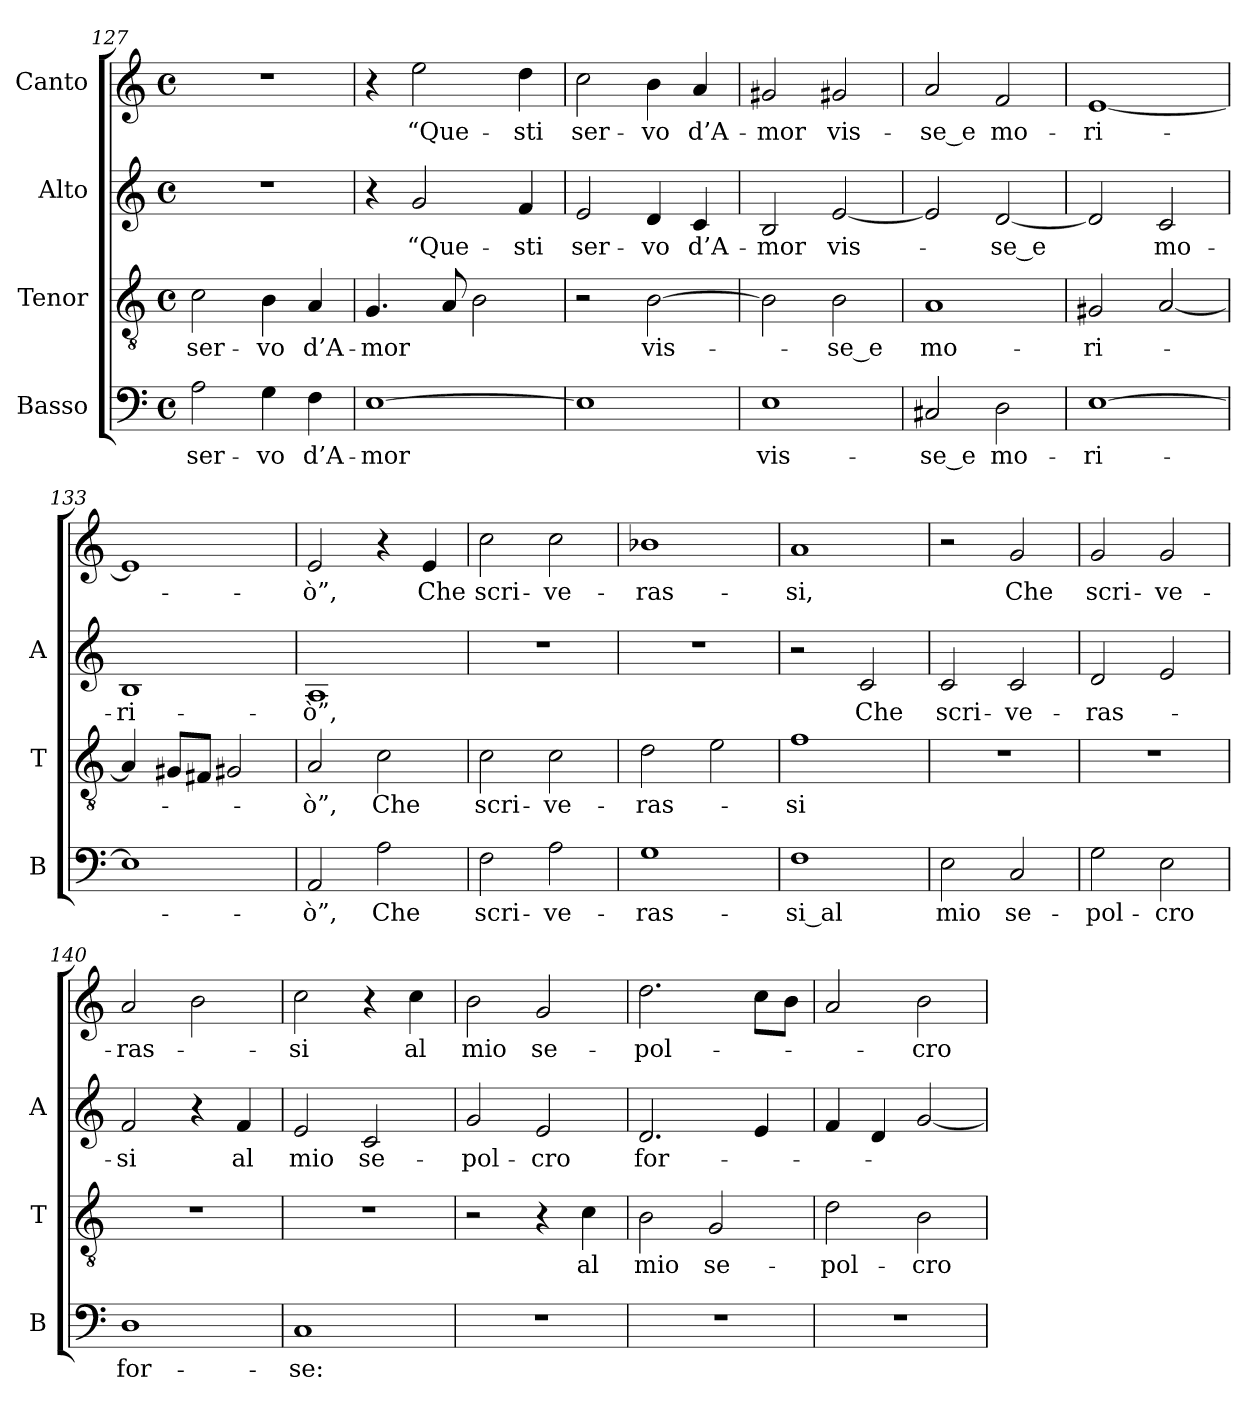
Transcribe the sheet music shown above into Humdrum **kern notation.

**kern	**text	**kern	**text	**kern	**text	**kern	**text
*part4	*part4	*part3	*part3	*part2	*part2	*part1	*part1
*staff4	*staff4	*staff3	*staff3	*staff2	*staff2	*staff1	*staff1
*I"Basso	*	*I"Tenor	*	*I"Alto	*	*I"Canto	*
*I'B	*	*I'T	*	*I'A	*	*	*
*clefF4	*	*clefGv2	*	*clefG2	*	*clefG2	*
*k[]	*	*k[]	*	*k[]	*	*k[]	*
*C:	*	*C:	*	*C:	*	*C:	*
*M4/4	*	*M4/4	*	*M4/4	*	*M4/4	*
*met(c)	*	*met(c)	*	*met(c)	*	*met(c)	*
=127	=127	=127	=127	=127	=127	=127	=127
2A	ser-	2c	ser-	1r	.	1r	.
4G	-vo	4B	-vo	.	.	.	.
4F	d’A-	4A	d’A-	.	.	.	.
=128	=128	=128	=128	=128	=128	=128	=128
[1E	-mor	4.G	-mor	4r	.	4r	.
.	.	.	.	2g	“Que-	2ee	“Que-
.	.	8A	.	.	.	.	.
.	.	2B	.	.	.	.	.
.	.	.	.	4f	-sti	4dd	-sti
=129	=129	=129	=129	=129	=129	=129	=129
1E]	.	2r	.	2e	ser-	2cc	ser-
.	.	[2B	vis-	4d	-vo	4b	-vo
.	.	.	.	4c	d’A-	4a	d’A-
=130	=130	=130	=130	=130	=130	=130	=130
1E	vis-	2B]	.	2B	-mor	2g#X	-mor
.	.	2B	-se_e	[2e	vis-	2g#X	vis-
=131	=131	=131	=131	=131	=131	=131	=131
2C#X	-se_e	1A	mo-	2e]	.	2a	-se_e
2D	mo-	.	.	[2d	-se_e	2f	mo-
=132	=132	=132	=132	=132	=132	=132	=132
[1E	ri-	2G#X	ri-	2d]	.	[1e	ri-
.	.	[2A	.	2c	mo-	.	.
=133	=133	=133	=133	=133	=133	=133	=133
1E]	.	4A]	.	1B	ri-	1e]	.
.	.	8G#XL	.	.	.	.	.
.	.	8F#XJ	.	.	.	.	.
.	.	2G#X	.	.	.	.	.
=134	=134	=134	=134	=134	=134	=134	=134
2AA	-ò”,	2A	-ò”,	1A	-ò”,	2e	-ò”,
2A	-Che	2c	-Che	.	.	4r	.
.	.	.	.	.	.	4e	-Che
=135	=135	=135	=135	=135	=135	=135	=135
2F	scri-	2c	scri-	1r	.	2cc	scri-
2A	ve-	2c	ve-	.	.	2cc	ve-
=136	=136	=136	=136	=136	=136	=136	=136
1G	ras-	2d	ras-	1r	.	1b-X	ras-
.	.	2e	.	.	.	.	.
=137	=137	=137	=137	=137	=137	=137	=137
1F	-si_al	1f	-si	2r	.	1a	-si,
.	.	.	.	2c	-Che	.	.
=138	=138	=138	=138	=138	=138	=138	=138
2E	-mio	1r	.	2c	scri-	2r	.
2C	se-	.	.	2c	ve-	2g	-Che
=139	=139	=139	=139	=139	=139	=139	=139
2G	pol-	1r	.	2d	ras-	2g	scri-
2E	-cro	.	.	2e	.	2g	ve-
=140	=140	=140	=140	=140	=140	=140	=140
1D	for-	1r	.	2f	-si	2a	ras-
.	.	.	.	4r	.	2b	.
.	.	.	.	4f	-al	.	.
=141	=141	=141	=141	=141	=141	=141	=141
1C	-se:	1r	.	2e	-mio	2cc	-si
.	.	.	.	2c	se-	4r	.
.	.	.	.	.	.	4cc	-al
=142	=142	=142	=142	=142	=142	=142	=142
1r	.	2r	.	2g	pol-	2b	-mio
.	.	4r	.	2e	-cro	2g	se-
.	.	4c	-al	.	.	.	.
=143	=143	=143	=143	=143	=143	=143	=143
1r	.	2B	-mio	2.d	for-	2.dd	pol-
.	.	2G	se-	.	.	.	.
.	.	.	.	4e	.	8ccL	.
.	.	.	.	.	.	8bJ	.
=144	=144	=144	=144	=144	=144	=144	=144
1r	.	2d	pol-	4f	.	2a	.
.	.	.	.	4d	.	.	.
.	.	2B	-cro	[2g	.	2b	-cro
=	=	=	=	=	=	=	=
*-	*-	*-	*-	*-	*-	*-	*-
